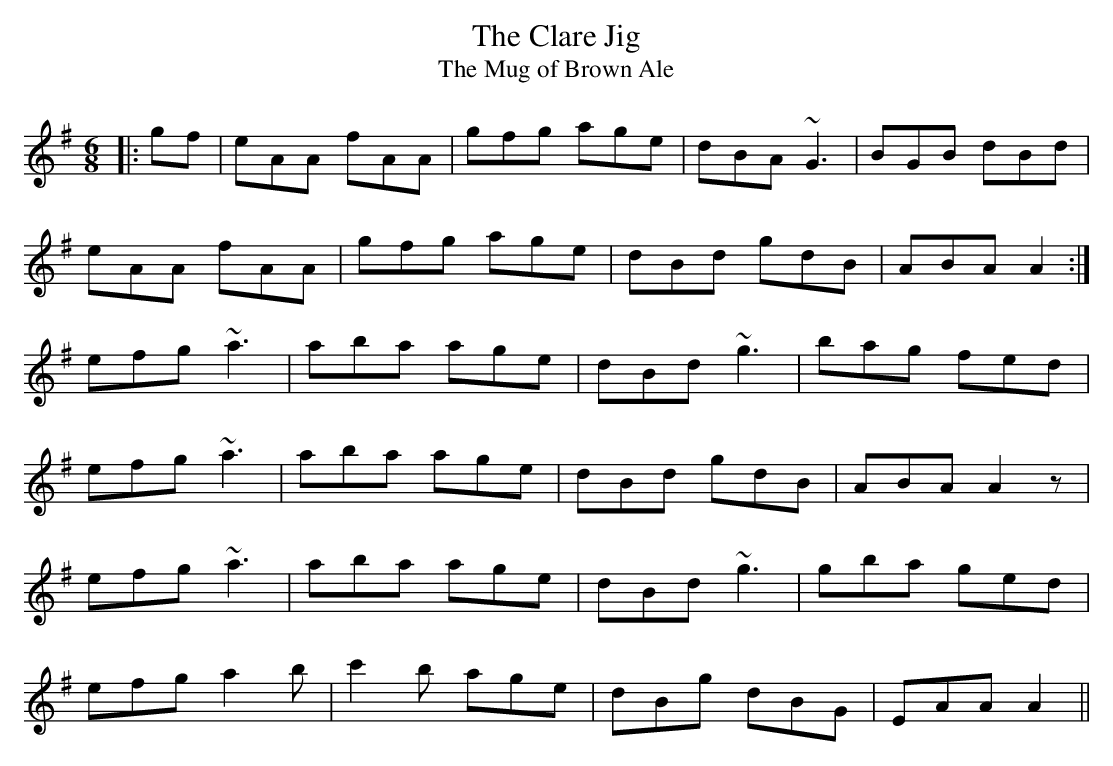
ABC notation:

X:1
T:Clare Jig, The
T:Mug of Brown Ale, The
M:6/8
K:ADor
|:gf|eAA fAA|gfg age|dBA ~G3|BGB dBd|
eAA fAA|gfg age|dBd gdB|ABA A2:|
efg ~a3|aba age|dBd ~g3|bag fed|
efg ~a3|aba age|dBd gdB|ABA A2 z|
efg ~a3|aba age|dBd ~g3|gba ged|
efg a2b|c'2b age|dBg dBG|EAA A2||
